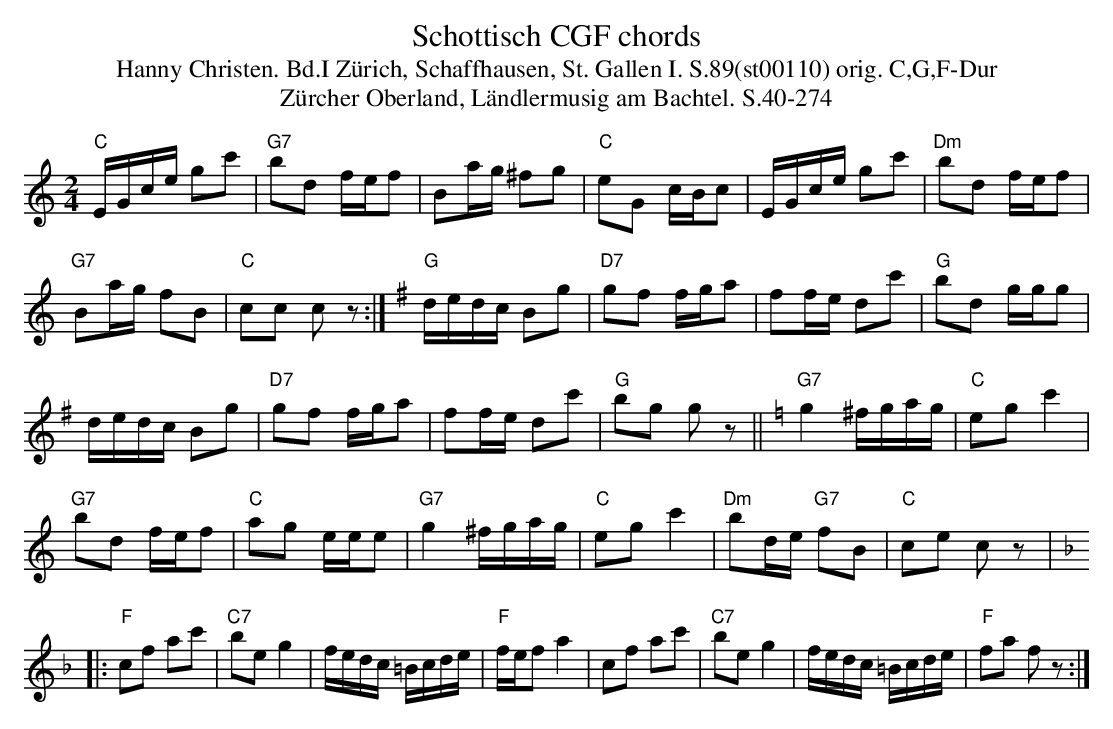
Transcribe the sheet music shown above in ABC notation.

X:1
T: Schottisch CGF chords
T:Hanny Christen. Bd.I Zürich, Schaffhausen, St. Gallen I. S.89(st00110) orig. C,G,F-Dur
T: Z\"urcher Oberland, L\"andlermusig am Bachtel. S.40-274
M:2/4
L:1/16
K:C %%MIDI gchordon
"C"EGce g2c'2 | "G7"b2d2 fef2 | B2ag ^f2g2 | "C"e2G2 cBc2 | EGce g2c'2 | "Dm"b2d2 fef2 |
"G7"B2ag f2B2 | "C"c2c2 c2z2 :| [K:G] "G"dedc B2g2 | "D7"g2f2 fga2 | f2fe d2c'2 | "G"b2d2 ggg2 |
dedc B2g2 | "D7"g2f2 fga2 | f2fe d2c'2 | "G"b2g2 g2z2 || [K:C] "G7"g4 ^fgag | "C"e2g2c'4 |
"G7"b2d2 fef2 | "C"a2g2 eee2 | "G7"g4 ^fgag | "C"e2g2c'4 | "Dm"b2de "G7"f2B2 | "C"c2e2 c2z2 |: [K:F]
"F"c2f2 a2c'2 | "C7"b2e2g4 | fedc =Bcde | "F"fef2a4 | c2f2 a2c'2 | "C7"b2e2g4 | fedc =Bcde | "F"f2a2 f2z2 :|
